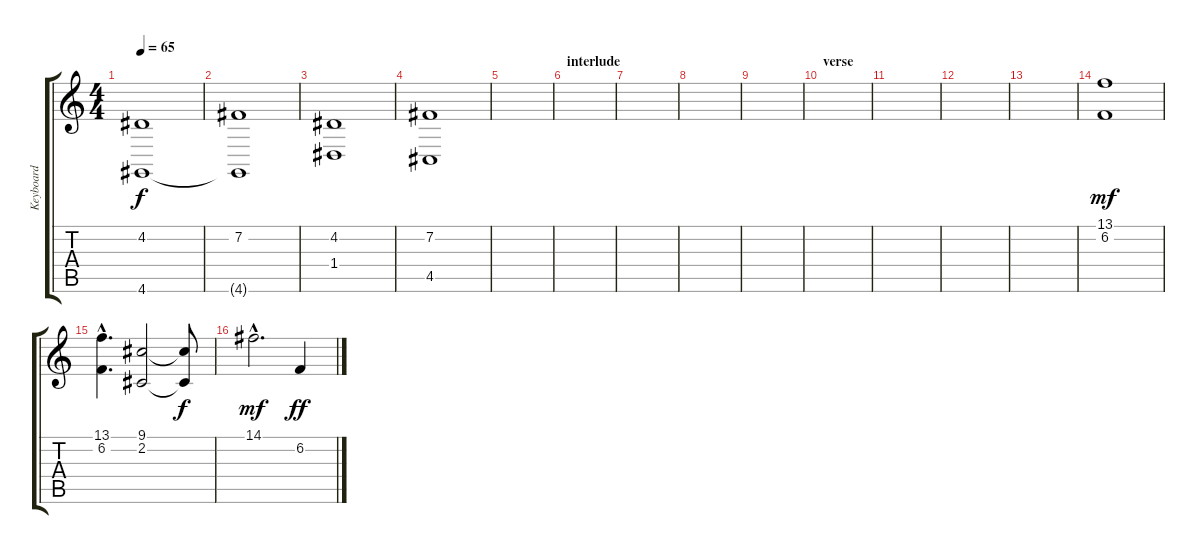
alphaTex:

\track ("Keyboard" "Keyboard") {instrument stringensemble2}
\staff {score tabs}
\tuning (E4 B3 G3 D3 A2 E2) {hide}
\ts (4 4)
\tempo 65
\clef g2
\ks c
(4.2 4.6).1{dy f} |
(7.2 4.6{t}).1 |
(4.2 1.4).1 |
(7.2 4.5).1 |
|
\section ("" "interlude")
|
|
|
|
\section ("" "verse")
|
|
|
|
(13.1 6.2).1{dy mf} |
(13.1{hac} 6.2{hac}).4{d} (9.1 2.2).2 (9.1{t} 2.2{t}).8{dy f} |
14.1{hac}.2{d dy mf} 6.2.4{dy ff}
